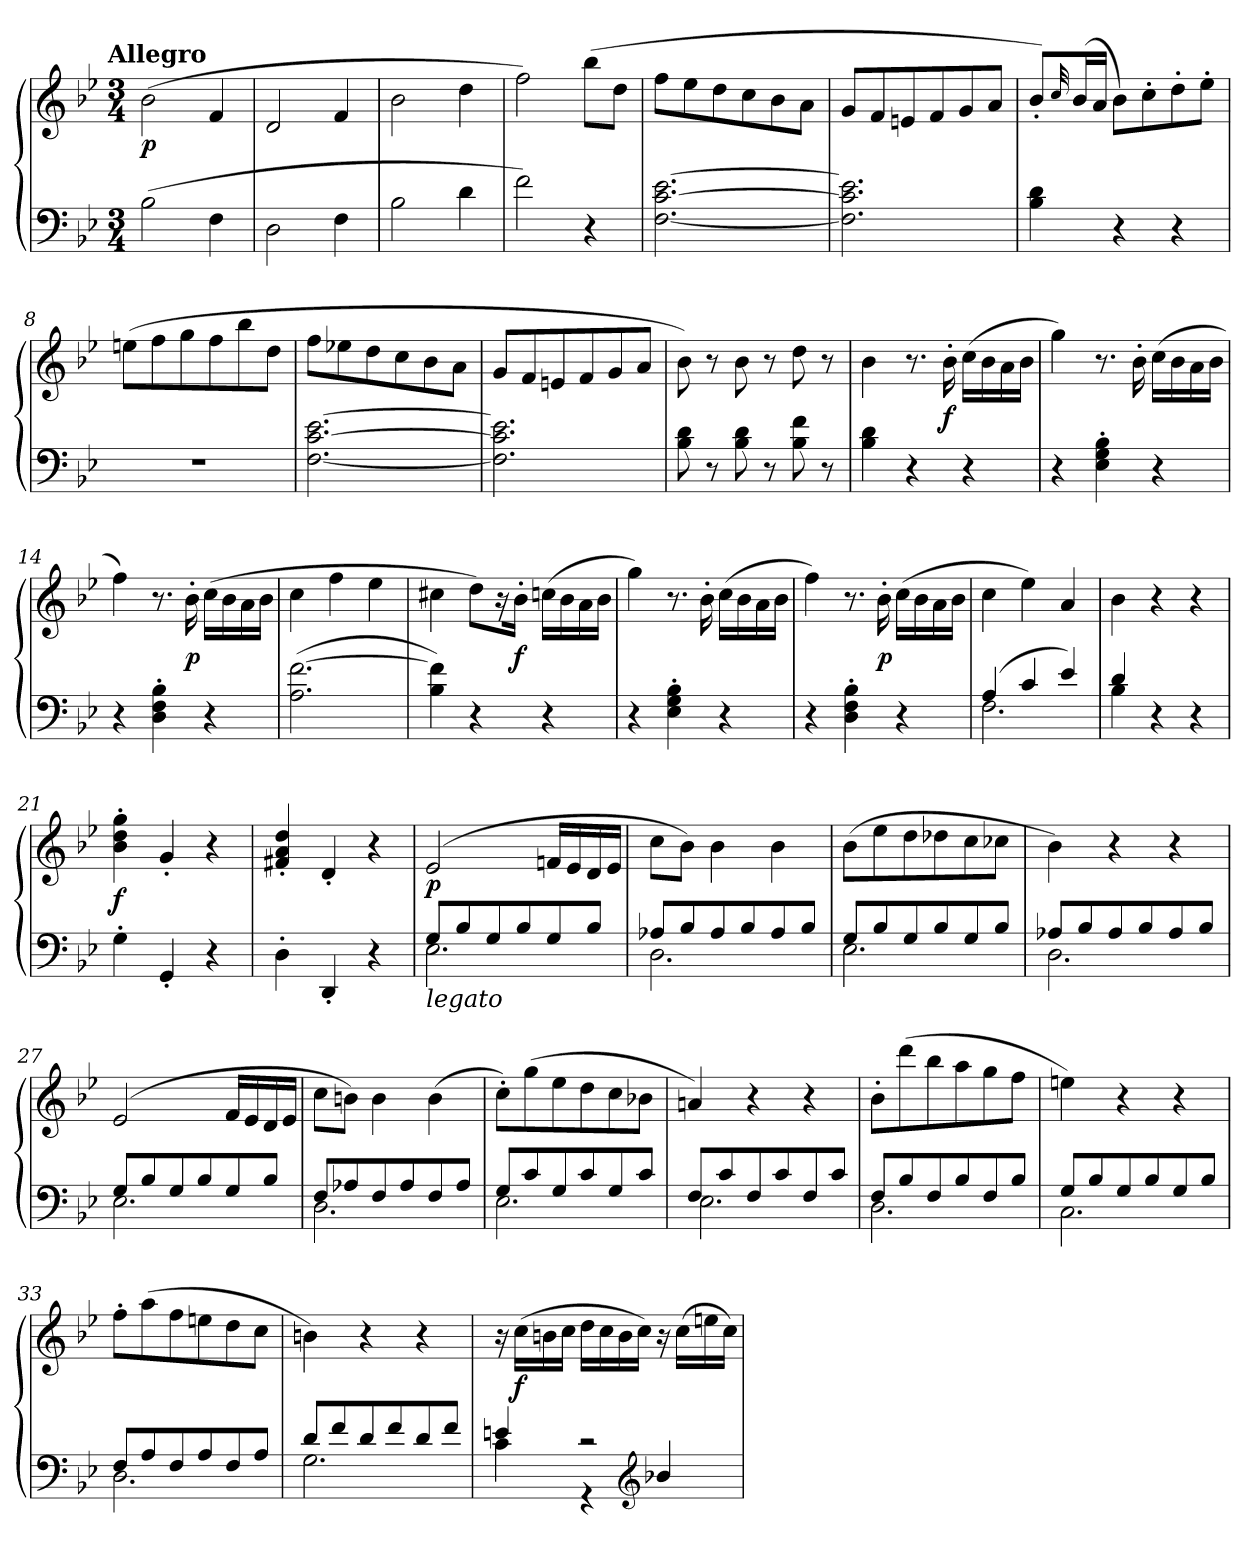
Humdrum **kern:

**kern	**kern	**dynam
*part1	*part1	*part1
*staff2	*staff1	*staff1/2
*clefF4	*clefG2	*
*k[b-e-]	*k[b-e-]	*
*B-:	*B-:	*
!!LO:TX:omd:t=Allegro
*M3/4	*M3/4	*
*MM152	*MM152	*
=1	=1	=1
(2B-	(2b-	p
4F	4f	.
=2	=2	=2
2D	2d	.
4F	4f	.
=3	=3	=3
2B-	2b-	.
4d	4dd	.
=4	=4	=4
2f)	2ff)	.
4r	(8bb-L	.
.	8ddJ	.
=5	=5	=5
[2.F [2.c [2.e-	8ffL	.
.	8ee-	.
.	8dd	.
.	8cc	.
.	8b-	.
.	8aJ	.
=6	=6	=6
2.F] 2.c] 2.e-]	8gL	.
.	8f	.
.	8en	.
.	8f	.
.	8g	.
.	8aJ	.
=7	=7	=7
4B- 4d	8b-'L)	.
.	32qqcc/	.
.	(>16b-L	.
.	16aJJ	.
4r	8b-L)	.
.	8cc'	.
4r	8dd'	.
.	8ee-'J	.
=8	=8	=8
2.r	(8eenL	.
.	8ff	.
.	8gg	.
.	8ff	.
.	8bb-	.
.	8ddJ	.
=9	=9	=9
[2.F [2.c [2.e-	8ffL	.
.	8ee-X	.
.	8dd	.
.	8cc	.
.	8b-	.
.	8aJ	.
=10	=10	=10
2.F] 2.c] 2.e-]	8gL	.
.	8f	.
.	8en	.
.	8f	.
.	8g	.
.	8aJ	.
=11	=11	=11
8B- 8d	8b-)	.
8r	8r	.
8B- 8d	8b-	.
8r	8r	.
8B- 8f	8dd	.
8r	8r	.
=12	=12	=12
4B- 4d	4b-	.
4r	8.r	.
.	16b-'	f
4r	(16ccLL	.
.	16b-	.
.	16a	.
.	16b-JJ	.
=13	=13	=13
4r	4gg)	.
4E-' 4G' 4B-'	8.r	.
.	16b-'	.
4r	(16ccLL	.
.	16b-	.
.	16a	.
.	16b-JJ	.
=14	=14	=14
4r	4ff)	.
4D' 4F' 4B-'	8.r	.
.	16b-'	p
4r	(16ccLL	.
.	16b-	.
.	16a	.
.	16b-JJ	.
=15	=15	=15
(<2.A [2.f	4cc	.
.	4ff	.
.	4ee-	.
=16	=16	=16
4B- 4f])	4cc#X	.
4r	8ddL)	.
.	16r	.
.	16b-'Jk	f
4r	(16ccnLL	.
.	16b-	.
.	16a	.
.	16b-JJ	.
=17	=17	=17
4r	4gg)	.
4E-' 4G' 4B-'	8.r	.
.	16b-'	.
4r	(16ccLL	.
.	16b-	.
.	16a	.
.	16b-JJ	.
=18	=18	=18
4r	4ff)	.
4D' 4F' 4B-'	8.r	.
.	16b-'	p
4r	(16ccLL	.
.	16b-	.
.	16a	.
.	16b-JJ	.
=19	=19	=19
*^	*	*
(4A	2.F	4cc	.
4c	.	4ee-)	.
4e-)	.	4a	.
=20	=20	=20	=20
4d	4B-	4b-	.
2ryy	4r	4r	.
.	4r	4r	.
*v	*v	*	*
=21	=21	=21
4G'	4b-' 4dd' 4gg'	f
4GG'	4g'	.
4r	4r	.
=22	=22	=22
4D'	4f#X' 4a' 4dd'	.
4DD'	4d'	.
4r	4r	.
=23	=23	=23
*^	*	*
!LO:TX:b:i:t=legato	!	!	!
8GL	2.E-	(>2e-	p
8B-	.	.	.
8G	.	.	.
8B-	.	.	.
8G	.	16fnLL	.
.	.	16e-	.
8B-J	.	16d	.
.	.	16e-JJ	.
=24	=24	=24	=24
8A-XL	2.D	8ccL	.
8B-	.	8b-J)	.
8A-	.	4b-	.
8B-	.	.	.
8A-	.	4b-	.
8B-J	.	.	.
=25	=25	=25	=25
8GL	2.E-	(8b-L	.
8B-	.	8ee-	.
8G	.	8dd	.
8B-	.	8dd-X	.
8G	.	8cc	.
8B-J	.	8cc-XJ	.
=26	=26	=26	=26
8A-XL	2.D	4b-)	.
8B-	.	.	.
8A-	.	4r	.
8B-	.	.	.
8A-	.	4r	.
8B-J	.	.	.
=27	=27	=27	=27
8GL	2.E-	(>2e-	.
8B-	.	.	.
8G	.	.	.
8B-	.	.	.
8G	.	16fLL	.
.	.	16e-	.
8B-J	.	16d	.
.	.	16e-JJ	.
=28	=28	=28	=28
8FL	2.D	8ccL	.
8A-X	.	8bnJ)	.
8F	.	4b	.
8A-	.	.	.
8F	.	(4b	.
8A-J	.	.	.
=29	=29	=29	=29
8GL	2.E-	8cc'L)	.
8c	.	(8gg	.
8G	.	8ee-	.
8c	.	8dd	.
8G	.	8cc	.
8cJ	.	8b-XJ	.
=30	=30	=30	=30
8FL	2.E-	4an)	.
8c	.	.	.
8F	.	4r	.
8c	.	.	.
8F	.	4r	.
8cJ	.	.	.
=31	=31	=31	=31
8FL	2.D	8b-'L	.
8B-	.	(8ddd	.
8F	.	8bb-	.
8B-	.	8aa	.
8F	.	8gg	.
8B-J	.	8ffJ	.
=32	=32	=32	=32
8GL	2.C	4een)	.
8B-	.	.	.
8G	.	4r	.
8B-	.	.	.
8G	.	4r	.
8B-J	.	.	.
=33	=33	=33	=33
8FL	2.D	8ff'L	.
8A	.	(8aa	.
8F	.	8ff	.
8A	.	8een	.
8F	.	8dd	.
8AJ	.	8ccJ	.
=34	=34	=34	=34
8dL	2.G	4bn)	.
8f	.	.	.
8d	.	4r	.
8f	.	.	.
8d	.	4r	.
8fJ	.	.	.
=35	=35	=35	=35
4en	4c	16r	.
.	.	(16ccLL	f
.	.	16bn	.
.	.	16ccJJ	.
2r	4r	16ddLL	.
.	.	16cc	.
.	.	16b	.
.	.	16ccJJ)	.
*clefG2	*	*	*
.	4b-X/	16r	.
.	.	(16ccLL	.
.	.	16een	.
.	.	16ccJJ)	.
*v	*v	*	*
=	=	=
*-	*-	*-
